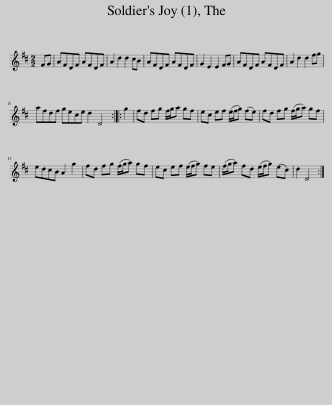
X:1
L:1/8
M:2/2
I:linebreak $
K:D
V:1 treble
V:1
 FG | AFDF AFDF | A2 d2 d2 cB | AFDF AFDF | G2 E2 E2 FG | %5
 AFDF AFDF | A2 d2 d2 fg |$ afdf gece d2 D4 :: g2 | fd fg f/g/a gf | %10
 ec ef (e/f/g) (fe) | fd fg (f/g/a) gf |$ edcB A2 g2 | fd fg (f/g/a) gf | ec ef (e/f/g) fe | %15
 (f/g/a) fd (e/f/g) (ec) | d2 D4 :| %17
